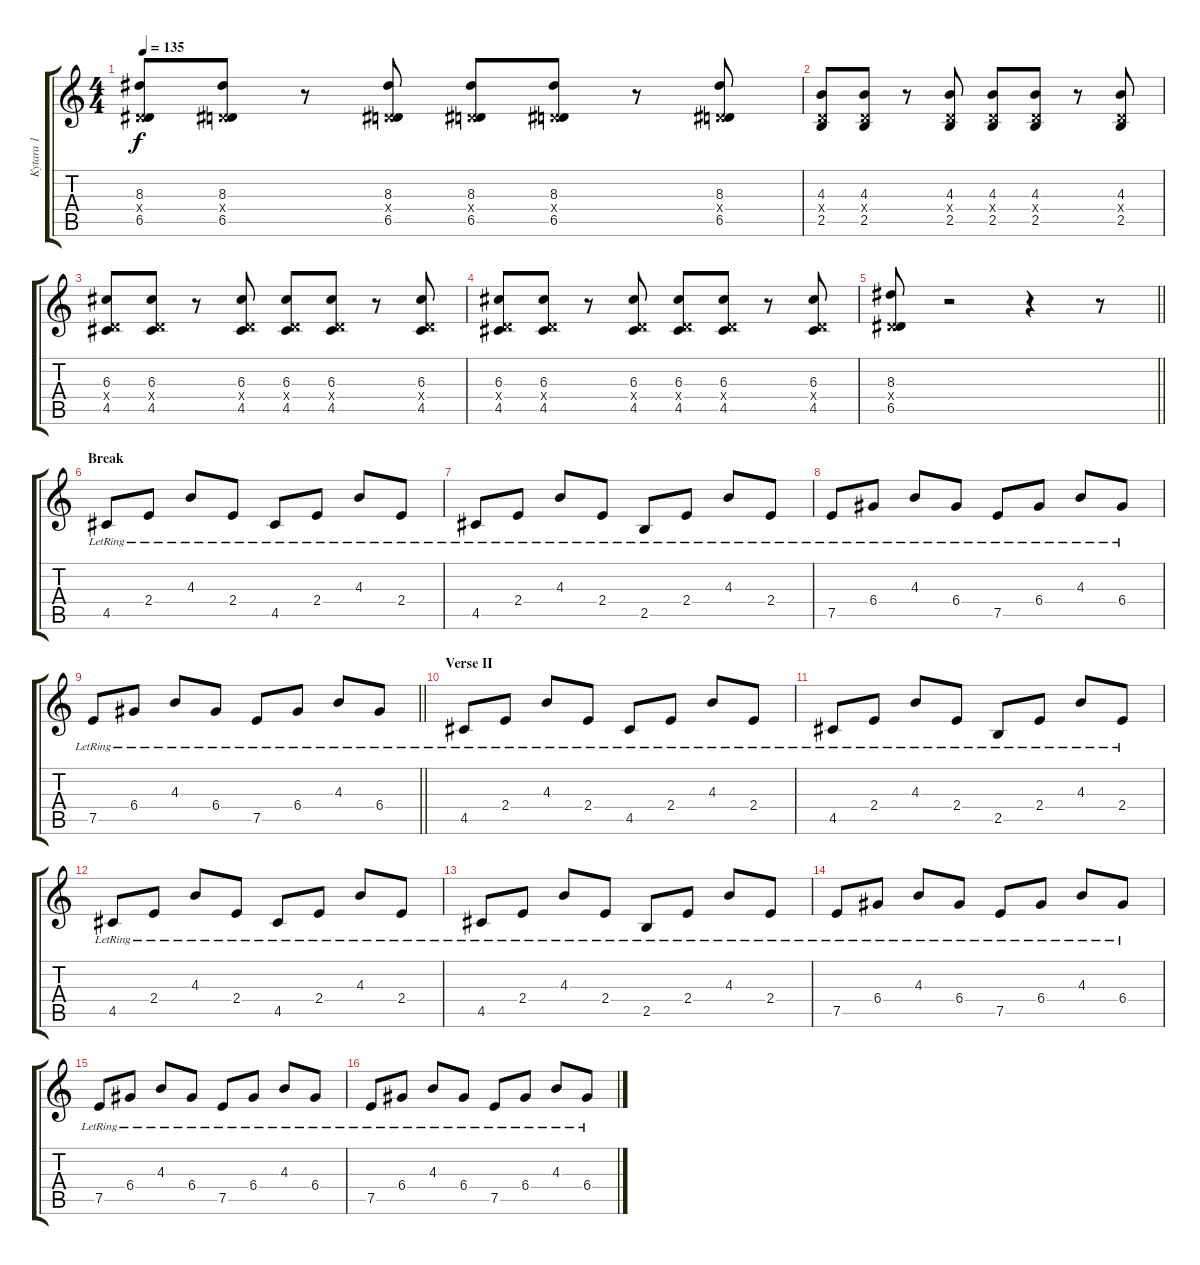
\track ("Kytara 1" "Kytara 1") {instrument electricguitarjazz}
\staff {score tabs}
\tuning (E4 B3 G3 D3 A2 E2) {hide}
\ts (4 4)
\tempo 135
\clef g2
\ks c
(8.3 0.4{x} 6.5).8{dy f} (8.3 0.4{x} 6.5).8 r.8 (8.3 0.4{x} 6.5).8 (8.3 0.4{x} 6.5).8 (8.3 0.4{x} 6.5).8 r.8 (8.3 0.4{x} 6.5).8 |
(4.3 0.4{x} 2.5).8 (4.3 0.4{x} 2.5).8 r.8 (4.3 0.4{x} 2.5).8 (4.3 0.4{x} 2.5).8 (4.3 0.4{x} 2.5).8 r.8 (4.3 0.4{x} 2.5).8 |
(6.3 0.4{x} 4.5).8 (6.3 0.4{x} 4.5).8 r.8 (6.3 0.4{x} 4.5).8 (6.3 0.4{x} 4.5).8 (6.3 0.4{x} 4.5).8 r.8 (6.3 0.4{x} 4.5).8 |
(6.3 0.4{x} 4.5).8 (6.3 0.4{x} 4.5).8 r.8 (6.3 0.4{x} 4.5).8 (6.3 0.4{x} 4.5).8 (6.3 0.4{x} 4.5).8 r.8 (6.3 0.4{x} 4.5).8 |
\barLineRight lightlight
(8.3 0.4{x} 6.5).8 r.2 r.4 r.8 |
\section ("" "Break")
4.5{lr}.8{volume 13 instrument electricguitarjazz} 2.4{lr}.8 4.3{lr}.8 2.4{lr}.8 4.5{lr}.8 2.4{lr}.8 4.3{lr}.8 2.4{lr}.8 |
4.5{lr}.8 2.4{lr}.8 4.3{lr}.8 2.4{lr}.8 2.5{lr}.8 2.4{lr}.8 4.3{lr}.8 2.4{lr}.8 |
7.5{lr}.8 6.4{lr}.8 4.3{lr}.8 6.4{lr}.8 7.5{lr}.8 6.4{lr}.8 4.3{lr}.8 6.4{lr}.8 |
\barLineRight lightlight
7.5{lr}.8 6.4{lr}.8 4.3{lr}.8 6.4{lr}.8 7.5{lr}.8 6.4{lr}.8 4.3{lr}.8 6.4{lr}.8 |
\section ("" "Verse II")
4.5{lr}.8 2.4{lr}.8 4.3{lr}.8 2.4{lr}.8 4.5{lr}.8 2.4{lr}.8 4.3{lr}.8 2.4{lr}.8 |
4.5{lr}.8 2.4{lr}.8 4.3{lr}.8 2.4{lr}.8 2.5{lr}.8 2.4{lr}.8 4.3{lr}.8 2.4{lr}.8 |
4.5{lr}.8 2.4{lr}.8 4.3{lr}.8 2.4{lr}.8 4.5{lr}.8 2.4{lr}.8 4.3{lr}.8 2.4{lr}.8 |
4.5{lr}.8 2.4{lr}.8 4.3{lr}.8 2.4{lr}.8 2.5{lr}.8 2.4{lr}.8 4.3{lr}.8 2.4{lr}.8 |
7.5{lr}.8 6.4{lr}.8 4.3{lr}.8 6.4{lr}.8 7.5{lr}.8 6.4{lr}.8 4.3{lr}.8 6.4{lr}.8 |
7.5{lr}.8 6.4{lr}.8 4.3{lr}.8 6.4{lr}.8 7.5{lr}.8 6.4{lr}.8 4.3{lr}.8 6.4{lr}.8 |
7.5{lr}.8 6.4{lr}.8 4.3{lr}.8 6.4{lr}.8 7.5{lr}.8 6.4{lr}.8 4.3{lr}.8 6.4{lr}.8
